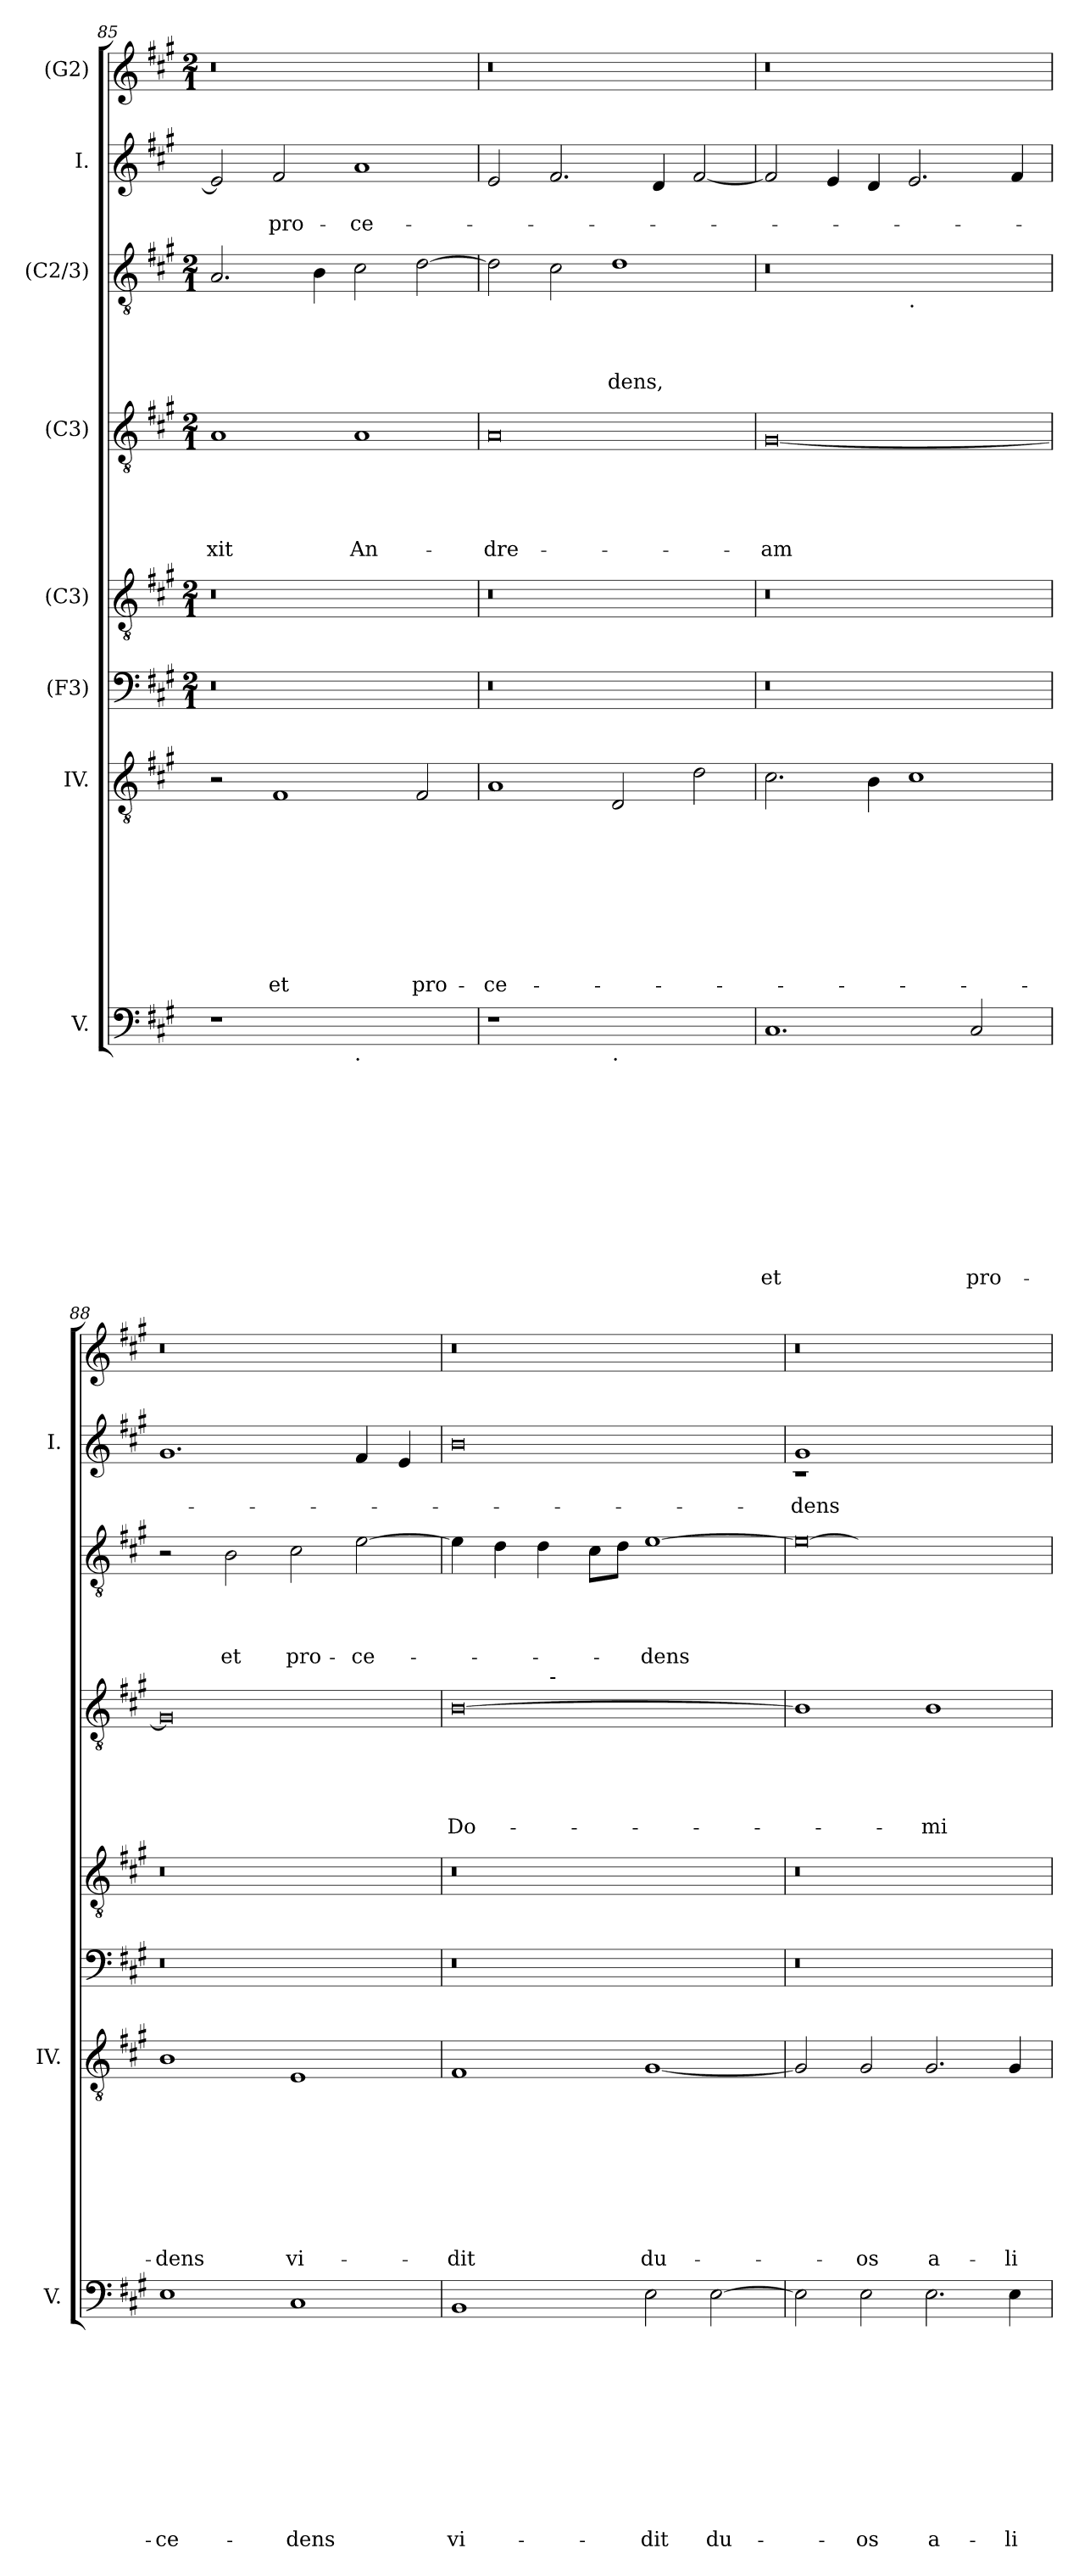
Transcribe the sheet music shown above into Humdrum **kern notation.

**kern	**text	**text	**text	**text	**text	**text	**text	**text	**text	**text	**text	**kern	**text	**text	**text	**text	**text	**text	**text	**text	**text	**kern	**kern	**kern	**text	**text	**text	**text	**text	**kern	**text	**text	**text	**text	**kern	**text	**text	**kern
*part8	*part8	*part8	*part8	*part8	*part8	*part8	*part8	*part8	*part8	*part8	*part8	*part7	*part7	*part7	*part7	*part7	*part7	*part7	*part7	*part7	*part7	*part6	*part5	*part4	*part4	*part4	*part4	*part4	*part4	*part3	*part3	*part3	*part3	*part3	*part2	*part2	*part2	*part1
*staff8	*staff8	*staff8	*staff8	*staff8	*staff8	*staff8	*staff8	*staff8	*staff8	*staff8	*staff8	*staff7	*staff7	*staff7	*staff7	*staff7	*staff7	*staff7	*staff7	*staff7	*staff7	*staff6	*staff5	*staff4	*staff4	*staff4	*staff4	*staff4	*staff4	*staff3	*staff3	*staff3	*staff3	*staff3	*staff2	*staff2	*staff2	*staff1
*I"V.	*	*	*	*	*	*	*	*	*	*	*	*I"IV.	*	*	*	*	*	*	*	*	*	*I"(F3)	*I"(C3)	*I"(C3)	*	*	*	*	*	*I"(C2/3)	*	*	*	*	*I"I.	*	*	*I"(G2)
*I'V.	*	*	*	*	*	*	*	*	*	*	*	*I'IV.	*	*	*	*	*	*	*	*	*	*	*	*	*	*	*	*	*	*	*	*	*	*	*I'I.	*	*	*
!!LO:LB:g=z
*clefF4	*	*	*	*	*	*	*	*	*	*	*	*clefGv2	*	*	*	*	*	*	*	*	*	*clefF4	*clefGv2	*clefGv2	*	*	*	*	*	*clefGv2	*	*	*	*	*clefG2	*	*	*clefG2
*k[f#c#g#]	*	*	*	*	*	*	*	*	*	*	*	*k[f#c#g#]	*	*	*	*	*	*	*	*	*	*k[f#c#g#]	*k[f#c#g#]	*k[f#c#g#]	*	*	*	*	*	*k[f#c#g#]	*	*	*	*	*k[f#c#g#]	*	*	*k[f#c#g#]
*A:	*	*	*	*	*	*	*	*	*	*	*	*A:	*	*	*	*	*	*	*	*	*	*A:	*A:	*A:	*	*	*	*	*	*A:	*	*	*	*	*A:	*	*	*A:
*	*	*	*	*	*	*	*	*	*	*	*	*	*	*	*	*	*	*	*	*	*	*M2/1	*M2/1	*M2/1	*	*	*	*	*	*M2/1	*	*	*	*	*	*	*	*M2/1
=85	=85	=85	=85	=85	=85	=85	=85	=85	=85	=85	=85	=85	=85	=85	=85	=85	=85	=85	=85	=85	=85	=85	=85	=85	=85	=85	=85	=85	=85	=85	=85	=85	=85	=85	=85	=85	=85	=85
!	!	!	!	!	!	!	!	!	!	!	!	!	!	!	!	!	!	!	!	!	!	!	!	!	!	!	!	!	!LO:LY:b	!	!	!	!	!	!	!	!	!
1r	.	.	.	.	.	.	.	.	.	.	.	2r	.	.	.	.	.	.	.	.	.	0r	0r	1A	.	.	.	.	-xit	2.A/	.	.	.	.	2e/]	.	.	0r
!	!	!	!	!	!	!	!	!	!	!	!	!	!	!	!	!	!	!	!	!	!LO:LY:b	!	!	!	!	!	!	!	!	!	!	!	!	!	!	!	!LO:LY:b	!
.	.	.	.	.	.	.	.	.	.	.	.	1F#	.	.	.	.	.	.	.	.	et	.	.	.	.	.	.	.	.	.	.	.	.	.	2f#/	.	pro-	.
.	.	.	.	.	.	.	.	.	.	.	.	.	.	.	.	.	.	.	.	.	.	.	.	.	.	.	.	.	.	4B\	.	.	.	.	.	.	.	.
!LO:TX:b:t=.	!	!	!	!	!	!	!	!	!	!	!	!	!	!	!	!	!	!	!	!	!	!	!	!	!	!	!	!	!	!	!	!	!	!	!	!	!	!
!	!	!	!	!	!	!	!	!	!	!	!	!	!	!	!	!	!	!	!	!	!	!	!	!	!	!	!	!	!LO:LY:b	!	!	!	!	!	!	!	!LO:LY:b	!
1ryy	.	.	.	.	.	.	.	.	.	.	.	.	.	.	.	.	.	.	.	.	.	.	.	1A	.	.	.	.	An-	2c#\	.	.	.	.	1a	.	-ce-	.
!	!	!	!	!	!	!	!	!	!	!	!	!	!	!	!	!	!	!	!	!	!LO:LY:b	!	!	!	!	!	!	!	!	!	!	!	!	!	!	!	!	!
.	.	.	.	.	.	.	.	.	.	.	.	2F#/	.	.	.	.	.	.	.	.	pro-	.	.	.	.	.	.	.	.	[>2d\	.	.	.	.	.	.	.	.
=86	=86	=86	=86	=86	=86	=86	=86	=86	=86	=86	=86	=86	=86	=86	=86	=86	=86	=86	=86	=86	=86	=86	=86	=86	=86	=86	=86	=86	=86	=86	=86	=86	=86	=86	=86	=86	=86	=86
!	!	!	!	!	!	!	!	!	!	!	!	!	!	!	!	!	!	!	!	!	!LO:LY:b	!	!	!	!	!	!	!	!LO:LY:b	!	!	!	!	!	!	!	!	!
1r	.	.	.	.	.	.	.	.	.	.	.	1A	.	.	.	.	.	.	.	.	-ce-	0r	0r	0A	.	.	.	.	-dre-	2d\]	.	.	.	.	2e/	.	.	0r
.	.	.	.	.	.	.	.	.	.	.	.	.	.	.	.	.	.	.	.	.	.	.	.	.	.	.	.	.	.	2c#\	.	.	.	.	2.f#/	.	.	.
!LO:TX:b:t=.	!	!	!	!	!	!	!	!	!	!	!	!	!	!	!	!	!	!	!	!	!	!	!	!	!	!	!	!	!	!	!	!	!	!	!	!	!	!
!	!	!	!	!	!	!	!	!	!	!	!	!	!	!	!	!	!	!	!	!	!	!	!	!	!	!	!	!	!	!	!	!	!	!LO:LY:b	!	!	!	!
1ryy	.	.	.	.	.	.	.	.	.	.	.	2D/	.	.	.	.	.	.	.	.	.	.	.	.	.	.	.	.	.	1d	.	.	.	-dens,	.	.	.	.
.	.	.	.	.	.	.	.	.	.	.	.	.	.	.	.	.	.	.	.	.	.	.	.	.	.	.	.	.	.	.	.	.	.	.	4d/	.	.	.
.	.	.	.	.	.	.	.	.	.	.	.	2d\	.	.	.	.	.	.	.	.	.	.	.	.	.	.	.	.	.	.	.	.	.	.	[<2f#/	.	.	.
=87	=87	=87	=87	=87	=87	=87	=87	=87	=87	=87	=87	=87	=87	=87	=87	=87	=87	=87	=87	=87	=87	=87	=87	=87	=87	=87	=87	=87	=87	=87	=87	=87	=87	=87	=87	=87	=87	=87
!	!	!	!	!	!	!	!	!	!	!	!LO:LY:b	!	!	!	!	!	!	!	!	!	!	!	!	!	!	!	!	!	!LO:LY:b	!	!	!	!	!	!	!	!	!
*	*	*	*	*	*	*	*	*	*	*	*	*	*	*	*	*	*	*	*	*	*	*	*	*	*	*	*	*	*	*^	*	*	*	*	*	*	*	*
1.C#	.	.	.	.	.	.	.	.	.	.	et	2.c#\	.	.	.	.	.	.	.	.	.	0r	0r	[<0G#	.	.	.	.	-am	0r	1ryy	.	.	.	.	2f#/]	.	.	0r
.	.	.	.	.	.	.	.	.	.	.	.	.	.	.	.	.	.	.	.	.	.	.	.	.	.	.	.	.	.	.	.	.	.	.	.	4e/	.	.	.
.	.	.	.	.	.	.	.	.	.	.	.	4B\	.	.	.	.	.	.	.	.	.	.	.	.	.	.	.	.	.	.	.	.	.	.	.	4d/	.	.	.
!	!	!	!	!	!	!	!	!	!	!	!	!	!	!	!	!	!	!	!	!	!	!	!	!	!	!	!	!	!	!	!LO:TX:b:t=.	!	!	!	!	!	!	!	!
.	.	.	.	.	.	.	.	.	.	.	.	1c#	.	.	.	.	.	.	.	.	.	.	.	.	.	.	.	.	.	.	1ryy	.	.	.	.	2.e/	.	.	.
!	!	!	!	!	!	!	!	!	!	!	!LO:LY:b	!	!	!	!	!	!	!	!	!	!	!	!	!	!	!	!	!	!	!	!	!	!	!	!	!	!	!	!
2C#/	.	.	.	.	.	.	.	.	.	.	pro-	.	.	.	.	.	.	.	.	.	.	.	.	.	.	.	.	.	.	.	.	.	.	.	.	.	.	.	.
.	.	.	.	.	.	.	.	.	.	.	.	.	.	.	.	.	.	.	.	.	.	.	.	.	.	.	.	.	.	.	.	.	.	.	.	4f#/	.	.	.
=88	=88	=88	=88	=88	=88	=88	=88	=88	=88	=88	=88	=88	=88	=88	=88	=88	=88	=88	=88	=88	=88	=88	=88	=88	=88	=88	=88	=88	=88	=88	=88	=88	=88	=88	=88	=88	=88	=88	=88
!	!	!	!	!	!	!	!	!	!	!	!LO:LY:b	!	!	!	!	!	!	!	!	!	!LO:LY:b	!	!	!	!	!	!	!	!	!	!	!	!	!	!	!	!	!	!
*	*	*	*	*	*	*	*	*	*	*	*	*	*	*	*	*	*	*	*	*	*	*	*	*	*	*	*	*	*	*v	*v	*	*	*	*	*	*	*	*
1E	.	.	.	.	.	.	.	.	.	.	-ce-	1B	.	.	.	.	.	.	.	.	-dens	0r	0r	0G#]	.	.	.	.	.	2r	.	.	.	.	1.g#	.	.	0r
!	!	!	!	!	!	!	!	!	!	!	!	!	!	!	!	!	!	!	!	!	!	!	!	!	!	!	!	!	!	!	!	!	!	!LO:LY:b	!	!	!	!
.	.	.	.	.	.	.	.	.	.	.	.	.	.	.	.	.	.	.	.	.	.	.	.	.	.	.	.	.	.	2B\	.	.	.	et	.	.	.	.
!	!	!	!	!	!	!	!	!	!	!	!LO:LY:b	!	!	!	!	!	!	!	!	!	!LO:LY:b	!	!	!	!	!	!	!	!	!	!	!	!	!LO:LY:b	!	!	!	!
1C#	.	.	.	.	.	.	.	.	.	.	-dens	1E	.	.	.	.	.	.	.	.	vi-	.	.	.	.	.	.	.	.	2c#\	.	.	.	pro-	.	.	.	.
!	!	!	!	!	!	!	!	!	!	!	!	!	!	!	!	!	!	!	!	!	!	!	!	!	!	!	!	!	!	!	!	!	!	!LO:LY:b	!	!	!	!
.	.	.	.	.	.	.	.	.	.	.	.	.	.	.	.	.	.	.	.	.	.	.	.	.	.	.	.	.	.	[<2e\	.	.	.	-ce-	4f#/	.	.	.
.	.	.	.	.	.	.	.	.	.	.	.	.	.	.	.	.	.	.	.	.	.	.	.	.	.	.	.	.	.	.	.	.	.	.	4e/	.	.	.
!!LO:LB:g=z
=89	=89	=89	=89	=89	=89	=89	=89	=89	=89	=89	=89	=89	=89	=89	=89	=89	=89	=89	=89	=89	=89	=89	=89	=89	=89	=89	=89	=89	=89	=89	=89	=89	=89	=89	=89	=89	=89	=89
!	!	!	!	!	!	!	!	!	!	!	!LO:LY:b	!	!	!	!	!	!	!	!	!	!LO:LY:b	!	!	!	!	!	!	!	!LO:LY:b	!	!	!	!	!	!	!	!	!
*	*	*	*	*	*	*	*	*	*	*	*	*	*	*	*	*	*	*	*	*	*	*	*	*^	*	*	*	*	*	*	*	*	*	*	*	*	*	*
1BB	.	.	.	.	.	.	.	.	.	.	vi-	1F#	.	.	.	.	.	.	.	.	-dit	0r	0r	[>0B	2ryy	.	.	.	.	Do-	4e\]	.	.	.	.	0b	.	.	0r
.	.	.	.	.	.	.	.	.	.	.	.	.	.	.	.	.	.	.	.	.	.	.	.	.	.	.	.	.	.	.	4d\	.	.	.	.	.	.	.	.
.	.	.	.	.	.	.	.	.	.	.	.	.	.	.	.	.	.	.	.	.	.	.	.	.	32ryy	.	.	.	.	.	4d\	.	.	.	.	.	.	.	.
!	!	!	!	!	!	!	!	!	!	!	!	!	!	!	!	!	!	!	!	!	!	!	!	!	!LO:TX:a:t=-	!	!	!	!	!	!	!	!	!	!	!	!	!	!
.	.	.	.	.	.	.	.	.	.	.	.	.	.	.	.	.	.	.	.	.	.	.	.	.	1ryy	.	.	.	.	.	.	.	.	.	.	.	.	.	.
.	.	.	.	.	.	.	.	.	.	.	.	.	.	.	.	.	.	.	.	.	.	.	.	.	.	.	.	.	.	.	8c#\L	.	.	.	.	.	.	.	.
.	.	.	.	.	.	.	.	.	.	.	.	.	.	.	.	.	.	.	.	.	.	.	.	.	.	.	.	.	.	.	8d\J	.	.	.	.	.	.	.	.
!	!	!	!	!	!	!	!	!	!	!	!LO:LY:b	!	!	!	!	!	!	!	!	!	!LO:LY:b	!	!	!	!	!	!	!	!	!	!	!	!	!	!LO:LY:b	!	!	!	!
2E\	.	.	.	.	.	.	.	.	.	.	-dit	[<1G#	.	.	.	.	.	.	.	.	du-	.	.	.	.	.	.	.	.	.	[>1e	.	.	.	-dens	.	.	.	.
!	!	!	!	!	!	!	!	!	!	!	!LO:LY:b	!	!	!	!	!	!	!	!	!	!	!	!	!	!	!	!	!	!	!	!	!	!	!	!	!	!	!	!
[>2E\	.	.	.	.	.	.	.	.	.	.	du-	.	.	.	.	.	.	.	.	.	.	.	.	.	.	.	.	.	.	.	.	.	.	.	.	.	.	.	.
.	.	.	.	.	.	.	.	.	.	.	.	.	.	.	.	.	.	.	.	.	.	.	.	.	4...ryy	.	.	.	.	.	.	.	.	.	.	.	.	.	.
=90	=90	=90	=90	=90	=90	=90	=90	=90	=90	=90	=90	=90	=90	=90	=90	=90	=90	=90	=90	=90	=90	=90	=90	=90	=90	=90	=90	=90	=90	=90	=90	=90	=90	=90	=90	=90	=90	=90	=90
*	*	*	*	*	*	*	*	*	*	*	*	*	*	*	*	*	*	*	*	*	*	*	*	*	*	*	*	*	*	*	*	*	*	*	*	*^	*	*	*
!	!	!	!	!	!	!	!	!	!	!	!	!	!	!	!	!	!	!	!	!	!	!	!	!	!	!	!	!	!	!	!	!	!	!	!	!	!LO:N:vis=1	!	!LO:LY:b	!
*	*	*	*	*	*	*	*	*	*	*	*	*	*	*	*	*	*	*	*	*	*	*	*	*v	*v	*	*	*	*	*	*	*	*	*	*	*	*	*	*	*
2E\]	.	.	.	.	.	.	.	.	.	.	.	2G#/]	.	.	.	.	.	.	.	.	.	0r	0r	1B]	.	.	.	.	.	0e_	.	.	.	.	1g#	0rc	.	-dens	0r
!	!	!	!	!	!	!	!	!	!	!	!LO:LY:b	!	!	!	!	!	!	!	!	!	!LO:LY:b	!	!	!	!	!	!	!	!	!	!	!	!	!	!	!	!	!	!
2E\	.	.	.	.	.	.	.	.	.	.	-os	2G#/	.	.	.	.	.	.	.	.	-os	.	.	.	.	.	.	.	.	.	.	.	.	.	.	.	.	.	.
!	!	!	!	!	!	!	!	!	!	!	!LO:LY:b	!	!	!	!	!	!	!	!	!	!LO:LY:b	!	!	!	!	!	!	!	!LO:LY:b	!	!	!	!	!	!	!	!	!	!
2.E\	.	.	.	.	.	.	.	.	.	.	a-	2.G#/	.	.	.	.	.	.	.	.	a-	.	.	1B	.	.	.	.	-mi-	.	.	.	.	.	1ryy	.	.	.	.
!	!	!	!	!	!	!	!	!	!	!	!LO:LY:b	!	!	!	!	!	!	!	!	!	!LO:LY:b	!	!	!	!	!	!	!	!	!	!	!	!	!	!	!	!	!	!
4E\	.	.	.	.	.	.	.	.	.	.	-li-	4G#/	.	.	.	.	.	.	.	.	-li-	.	.	.	.	.	.	.	.	.	.	.	.	.	.	.	.	.	.
*	*	*	*	*	*	*	*	*	*	*	*	*	*	*	*	*	*	*	*	*	*	*	*	*	*	*	*	*	*	*	*	*	*	*	*v	*v	*	*	*
=	=	=	=	=	=	=	=	=	=	=	=	=	=	=	=	=	=	=	=	=	=	=	=	=	=	=	=	=	=	=	=	=	=	=	=	=	=	=
*-	*-	*-	*-	*-	*-	*-	*-	*-	*-	*-	*-	*-	*-	*-	*-	*-	*-	*-	*-	*-	*-	*-	*-	*-	*-	*-	*-	*-	*-	*-	*-	*-	*-	*-	*-	*-	*-	*-
